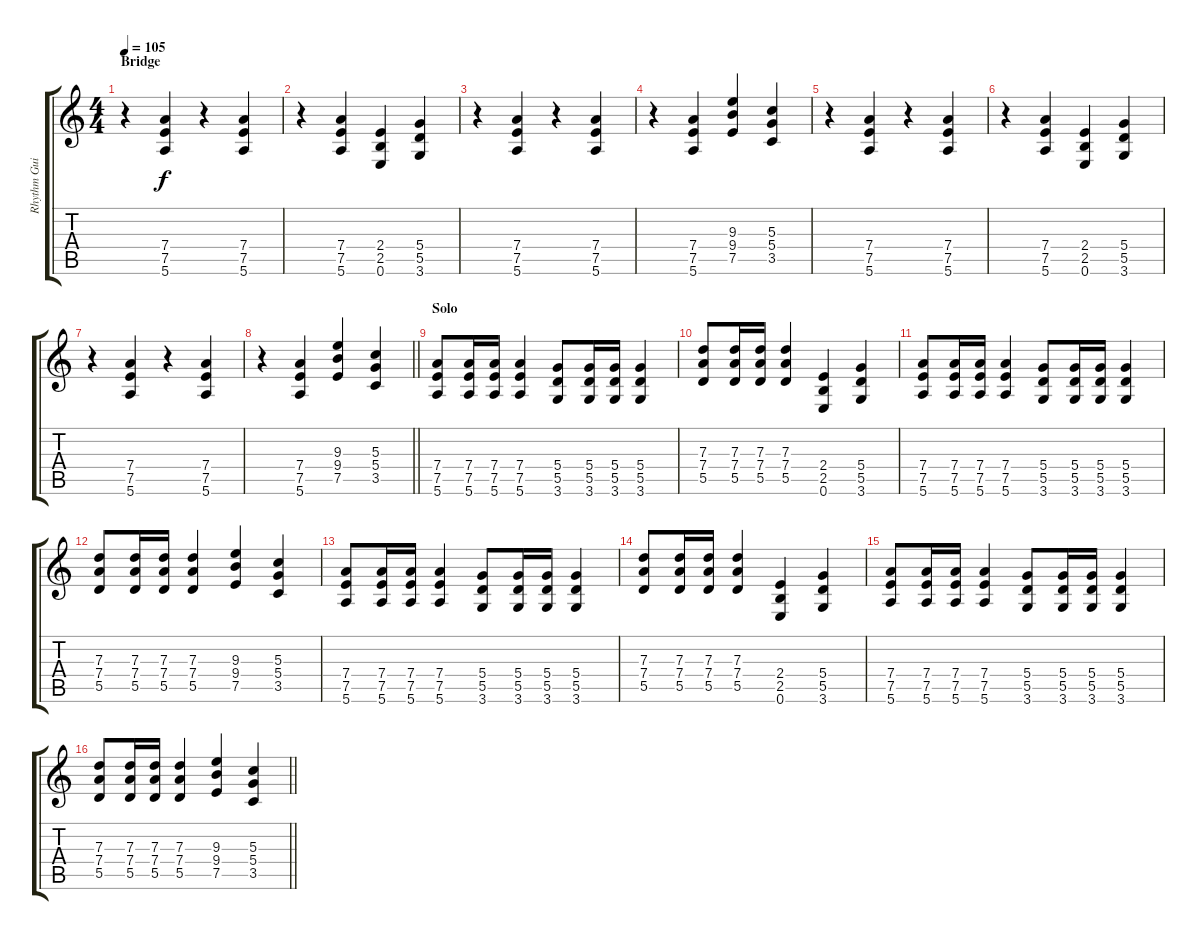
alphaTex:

\track ("Rhythm Guitar" "Rhythm Gui") {instrument distortionguitar}
\staff {score tabs}
\tuning (E4 B3 G3 D3 A2 E2) {hide}
\ts (4 4)
\section ("" "Bridge")
\tempo 105
\clef g2
\ks c
r.4{dy f} (7.4 7.5 5.6).4 r.4 (7.4 7.5 5.6).4 |
r.4 (7.4 7.5 5.6).4 (2.4 2.5 0.6).4 (5.4 5.5 3.6).4 |
r.4 (7.4 7.5 5.6).4 r.4 (7.4 7.5 5.6).4 |
r.4 (7.4 7.5 5.6).4 (9.3 9.4 7.5).4 (5.3 5.4 3.5).4 |
r.4 (7.4 7.5 5.6).4 r.4 (7.4 7.5 5.6).4 |
r.4 (7.4 7.5 5.6).4 (2.4 2.5 0.6).4 (5.4 5.5 3.6).4 |
r.4 (7.4 7.5 5.6).4 r.4 (7.4 7.5 5.6).4 |
\barLineRight lightlight
r.4 (7.4 7.5 5.6).4 (9.3 9.4 7.5).4 (5.3 5.4 3.5).4 |
\section ("" "Solo")
(7.4 7.5 5.6).8 (7.4 7.5 5.6).16 (7.4 7.5 5.6).16 (7.4 7.5 5.6).4 (5.4 5.5 3.6).8 (5.4 5.5 3.6).16 (5.4 5.5 3.6).16 (5.4 5.5 3.6).4 |
(7.3 7.4 5.5).8 (7.3 7.4 5.5).16 (7.3 7.4 5.5).16 (7.3 7.4 5.5).4 (2.4 2.5 0.6).4 (5.4 5.5 3.6).4 |
(7.4 7.5 5.6).8 (7.4 7.5 5.6).16 (7.4 7.5 5.6).16 (7.4 7.5 5.6).4 (5.4 5.5 3.6).8 (5.4 5.5 3.6).16 (5.4 5.5 3.6).16 (5.4 5.5 3.6).4 |
(7.3 7.4 5.5).8 (7.3 7.4 5.5).16 (7.3 7.4 5.5).16 (7.3 7.4 5.5).4 (9.3 9.4 7.5).4 (5.3 5.4 3.5).4 |
(7.4 7.5 5.6).8 (7.4 7.5 5.6).16 (7.4 7.5 5.6).16 (7.4 7.5 5.6).4 (5.4 5.5 3.6).8 (5.4 5.5 3.6).16 (5.4 5.5 3.6).16 (5.4 5.5 3.6).4 |
(7.3 7.4 5.5).8 (7.3 7.4 5.5).16 (7.3 7.4 5.5).16 (7.3 7.4 5.5).4 (2.4 2.5 0.6).4 (5.4 5.5 3.6).4 |
(7.4 7.5 5.6).8 (7.4 7.5 5.6).16 (7.4 7.5 5.6).16 (7.4 7.5 5.6).4 (5.4 5.5 3.6).8 (5.4 5.5 3.6).16 (5.4 5.5 3.6).16 (5.4 5.5 3.6).4 |
\barLineRight lightlight
(7.3 7.4 5.5).8 (7.3 7.4 5.5).16 (7.3 7.4 5.5).16 (7.3 7.4 5.5).4 (9.3 9.4 7.5).4 (5.3 5.4 3.5).4
